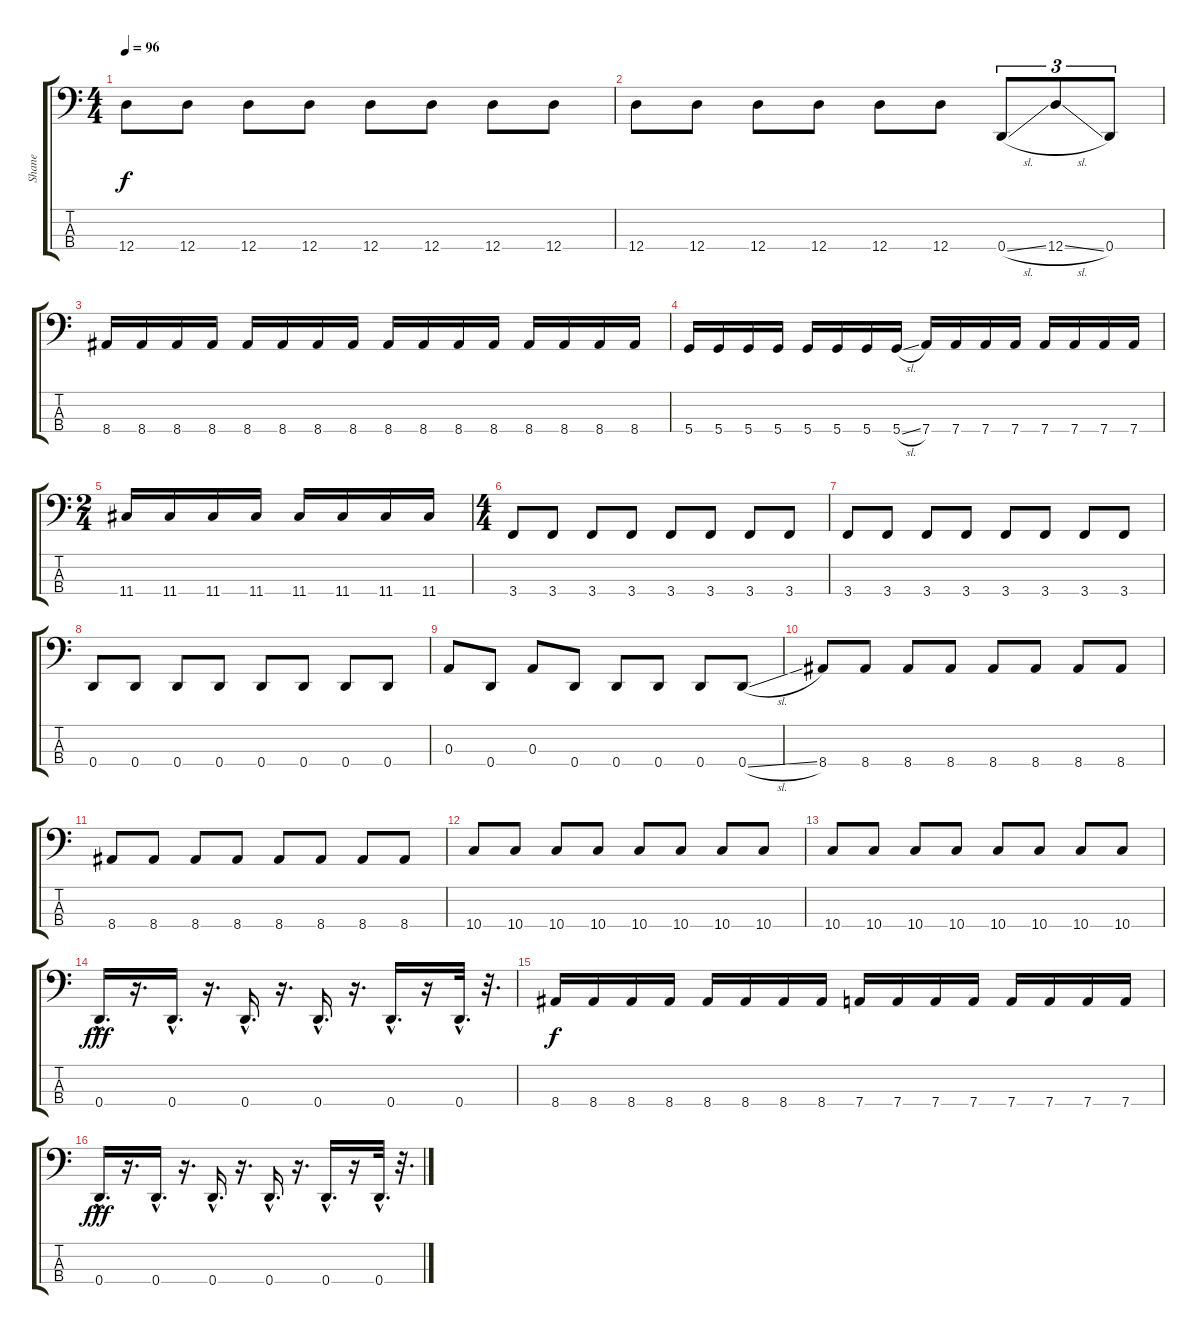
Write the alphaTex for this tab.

\track ("Shane" "Shane") {instrument electricbasspick}
\staff {score tabs}
\tuning (G2 D2 A1 D1) {hide}
\ts (4 4)
\tempo 96
\clef f4
\ks c
12.4.8{dy f} 12.4.8 12.4.8 12.4.8 12.4.8 12.4.8 12.4.8 12.4.8 |
12.4.8 12.4.8 12.4.8 12.4.8 12.4.8 12.4.8 0.4{sl}.8{tu (3 2)} 12.4{sl}.8{tu (3 2)} 0.4.8{tu (3 2)} |
8.4.16 8.4.16 8.4.16 8.4.16 8.4.16 8.4.16 8.4.16 8.4.16 8.4.16 8.4.16 8.4.16 8.4.16 8.4.16 8.4.16 8.4.16 8.4.16 |
5.4.16 5.4.16 5.4.16 5.4.16 5.4.16 5.4.16 5.4.16 5.4{sl}.16 7.4.16 7.4.16 7.4.16 7.4.16 7.4.16 7.4.16 7.4.16 7.4.16 |
\ts (2 4)
11.4.16 11.4.16 11.4.16 11.4.16 11.4.16 11.4.16 11.4.16 11.4.16 |
\ts (4 4)
3.4.8 3.4.8 3.4.8 3.4.8 3.4.8 3.4.8 3.4.8 3.4.8 |
3.4.8 3.4.8 3.4.8 3.4.8 3.4.8 3.4.8 3.4.8 3.4.8 |
0.4.8 0.4.8 0.4.8 0.4.8 0.4.8 0.4.8 0.4.8 0.4.8 |
0.3.8 0.4.8 0.3.8 0.4.8 0.4.8 0.4.8 0.4.8 0.4{sl}.8 |
8.4.8 8.4.8 8.4.8 8.4.8 8.4.8 8.4.8 8.4.8 8.4.8 |
8.4.8 8.4.8 8.4.8 8.4.8 8.4.8 8.4.8 8.4.8 8.4.8 |
10.4.8 10.4.8 10.4.8 10.4.8 10.4.8 10.4.8 10.4.8 10.4.8 |
10.4.8 10.4.8 10.4.8 10.4.8 10.4.8 10.4.8 10.4.8 10.4.8 |
0.4{hac}.16{d dy fff} r.16{d} 0.4{hac}.16{d} r.16{d} 0.4{hac}.16{d} r.16{d} 0.4{hac}.16{d} r.16{d} 0.4{hac}.16{d} r.16 0.4{hac}.32{d} r.32{d} |
8.4.16{dy f} 8.4.16 8.4.16 8.4.16 8.4.16 8.4.16 8.4.16 8.4.16 7.4.16 7.4.16 7.4.16 7.4.16 7.4.16 7.4.16 7.4.16 7.4.16 |
0.4{hac}.16{d dy fff} r.16{d} 0.4{hac}.16{d} r.16{d} 0.4{hac}.16{d} r.16{d} 0.4{hac}.16{d} r.16{d} 0.4{hac}.16{d} r.16 0.4{hac}.32{d} r.32{d}
